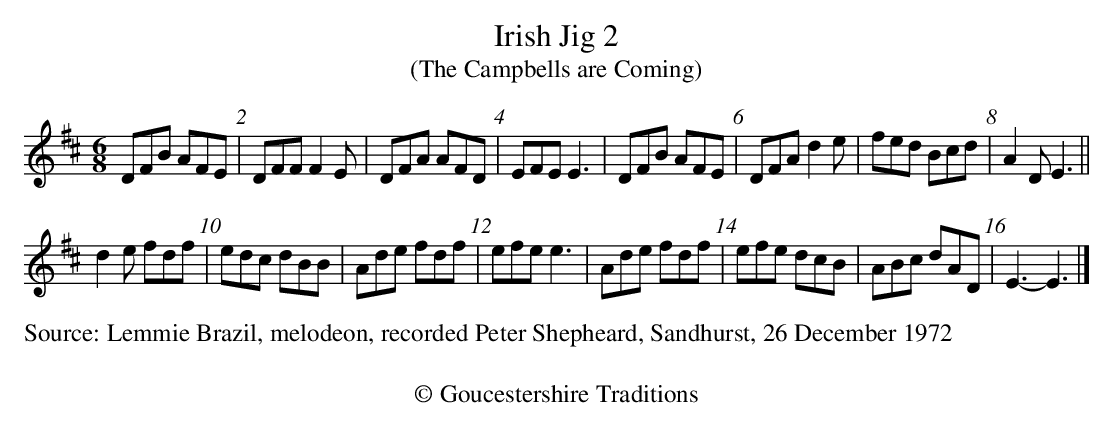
X:1
T:Irish Jig 2
T:(The Campbells are Coming)
M:6/8
L:1/8
K:D
DFB AFE | DFF F2 E | DFA AFD | EFE E3 |\
DFB AFE | DFA d2 e | fed Bcd | A2 D E3 ||
d2 e fdf | edc dBB | Ade fdf | efe e3 | Ade fdf |\
efe dcB | ABc dAD | E3- E3 |]
